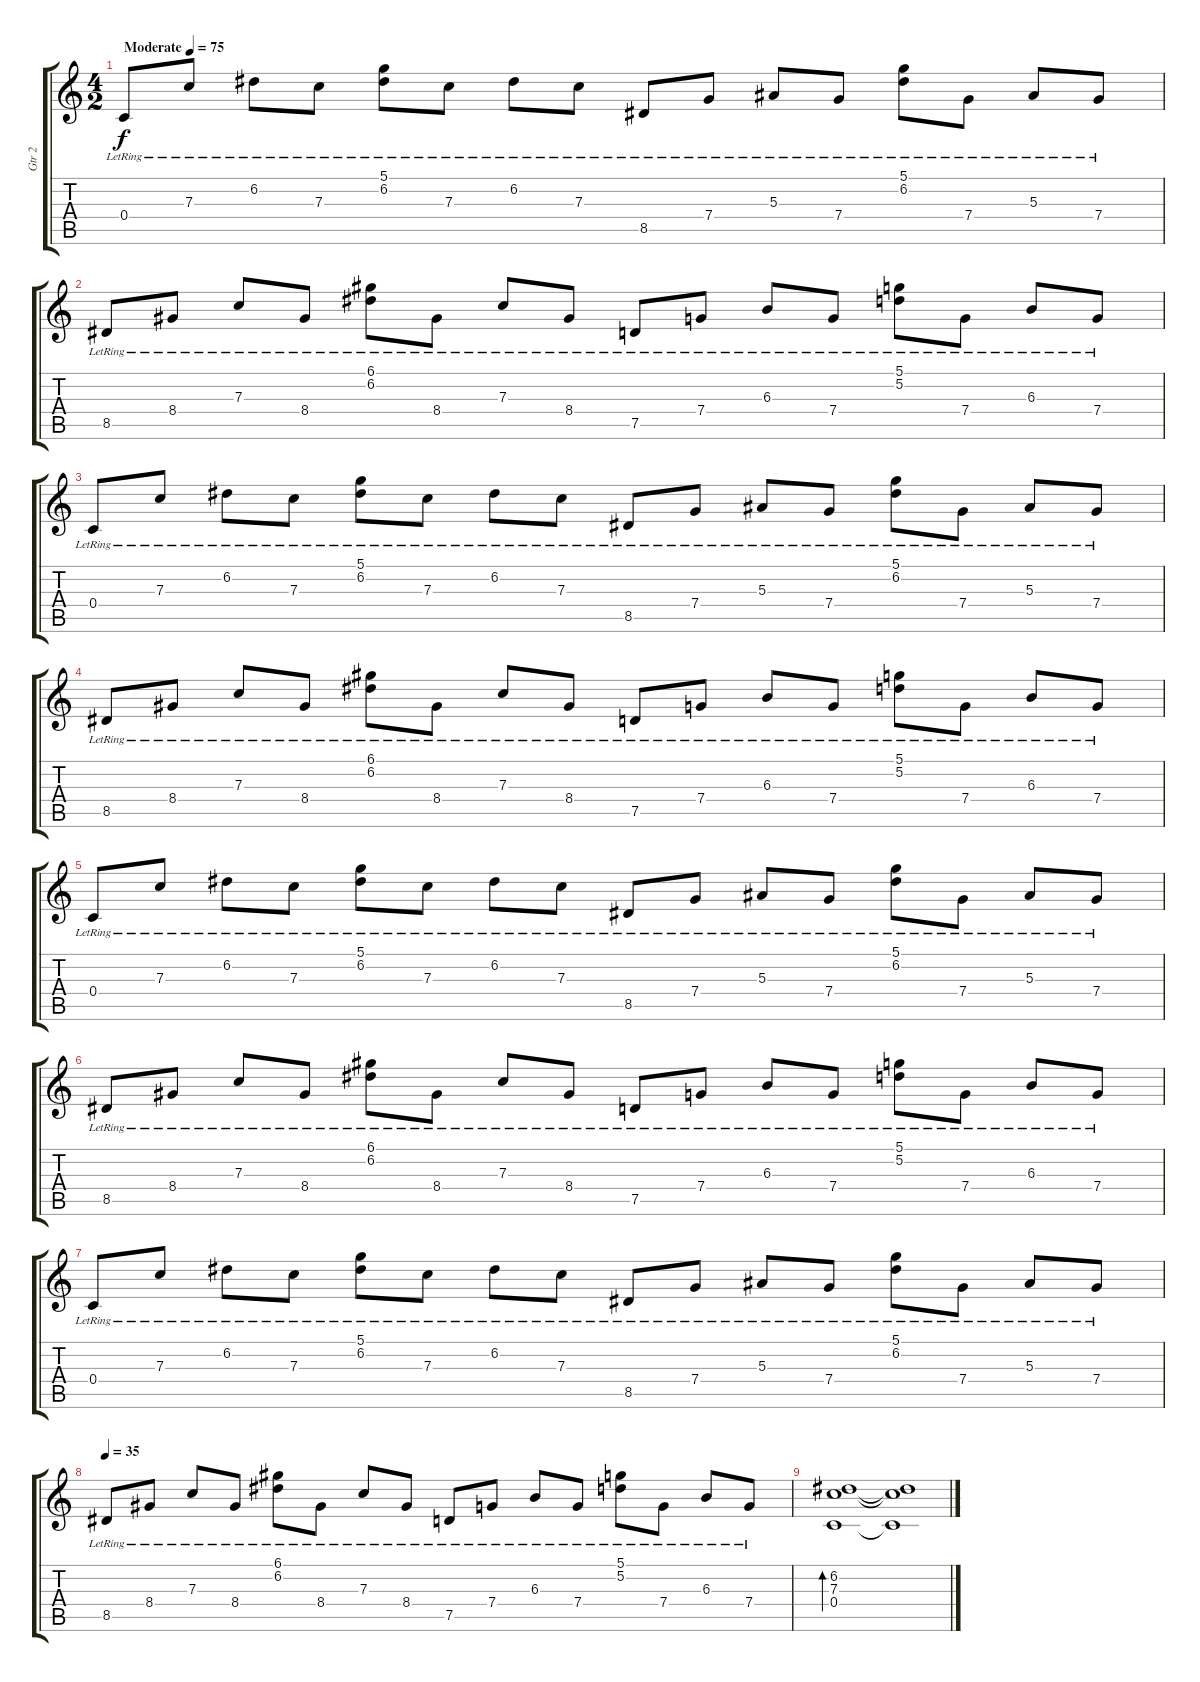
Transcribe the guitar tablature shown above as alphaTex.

\track ("Gtr 2" "Gtr 2") {instrument acousticguitarnylon}
\staff {score tabs}
\tuning (D4 A3 F3 C3 G2 C2) {hide}
\ts (4 2)
\tempo (75 "Moderate")
\clef g2
\ks c
0.4{lr}.8{dy f instrument acousticguitarnylon} 7.3{lr}.8 6.2{lr}.8 7.3{lr}.8 (5.1{lr} 6.2{lr}).8 7.3{lr}.8 6.2{lr}.8 7.3{lr}.8 8.5{lr}.8 7.4{lr}.8 5.3{lr}.8 7.4{lr}.8 (5.1{lr} 6.2{lr}).8 7.4{lr}.8 5.3{lr}.8 7.4{lr}.8 |
8.5{lr}.8 8.4{lr}.8 7.3{lr}.8 8.4{lr}.8 (6.1{lr} 6.2{lr}).8 8.4{lr}.8 7.3{lr}.8 8.4{lr}.8 7.5{lr}.8 7.4{lr}.8 6.3{lr}.8 7.4{lr}.8 (5.1{lr} 5.2{lr}).8 7.4{lr}.8 6.3{lr}.8 7.4{lr}.8 |
0.4{lr}.8 7.3{lr}.8 6.2{lr}.8 7.3{lr}.8 (5.1{lr} 6.2{lr}).8 7.3{lr}.8 6.2{lr}.8 7.3{lr}.8 8.5{lr}.8 7.4{lr}.8 5.3{lr}.8 7.4{lr}.8 (5.1{lr} 6.2{lr}).8 7.4{lr}.8 5.3{lr}.8 7.4{lr}.8 |
8.5{lr}.8 8.4{lr}.8 7.3{lr}.8 8.4{lr}.8 (6.1{lr} 6.2{lr}).8 8.4{lr}.8 7.3{lr}.8 8.4{lr}.8 7.5{lr}.8 7.4{lr}.8 6.3{lr}.8 7.4{lr}.8 (5.1{lr} 5.2{lr}).8 7.4{lr}.8 6.3{lr}.8 7.4{lr}.8 |
0.4{lr}.8 7.3{lr}.8 6.2{lr}.8 7.3{lr}.8 (5.1{lr} 6.2{lr}).8 7.3{lr}.8 6.2{lr}.8 7.3{lr}.8 8.5{lr}.8 7.4{lr}.8 5.3{lr}.8 7.4{lr}.8 (5.1{lr} 6.2{lr}).8 7.4{lr}.8 5.3{lr}.8 7.4{lr}.8 |
8.5{lr}.8 8.4{lr}.8 7.3{lr}.8 8.4{lr}.8 (6.1{lr} 6.2{lr}).8 8.4{lr}.8 7.3{lr}.8 8.4{lr}.8 7.5{lr}.8 7.4{lr}.8 6.3{lr}.8 7.4{lr}.8 (5.1{lr} 5.2{lr}).8 7.4{lr}.8 6.3{lr}.8 7.4{lr}.8 |
0.4{lr}.8 7.3{lr}.8 6.2{lr}.8 7.3{lr}.8 (5.1{lr} 6.2{lr}).8 7.3{lr}.8 6.2{lr}.8 7.3{lr}.8 8.5{lr}.8 7.4{lr}.8 5.3{lr}.8 7.4{lr}.8 (5.1{lr} 6.2{lr}).8 7.4{lr}.8 5.3{lr}.8 7.4{lr}.8 |
\tempo 35
8.5{lr}.8 8.4{lr}.8 7.3{lr}.8 8.4{lr}.8 (6.1{lr} 6.2{lr}).8 8.4{lr}.8 7.3{lr}.8 8.4{lr}.8 7.5{lr}.8 7.4{lr}.8 6.3{lr}.8 7.4{lr}.8 (5.1{lr} 5.2{lr}).8 7.4{lr}.8 6.3{lr}.8 7.4{lr}.8 |
(6.2 7.3 0.4).1{bd 60} (6.2{t} 7.3{t} 0.4{t}).1
